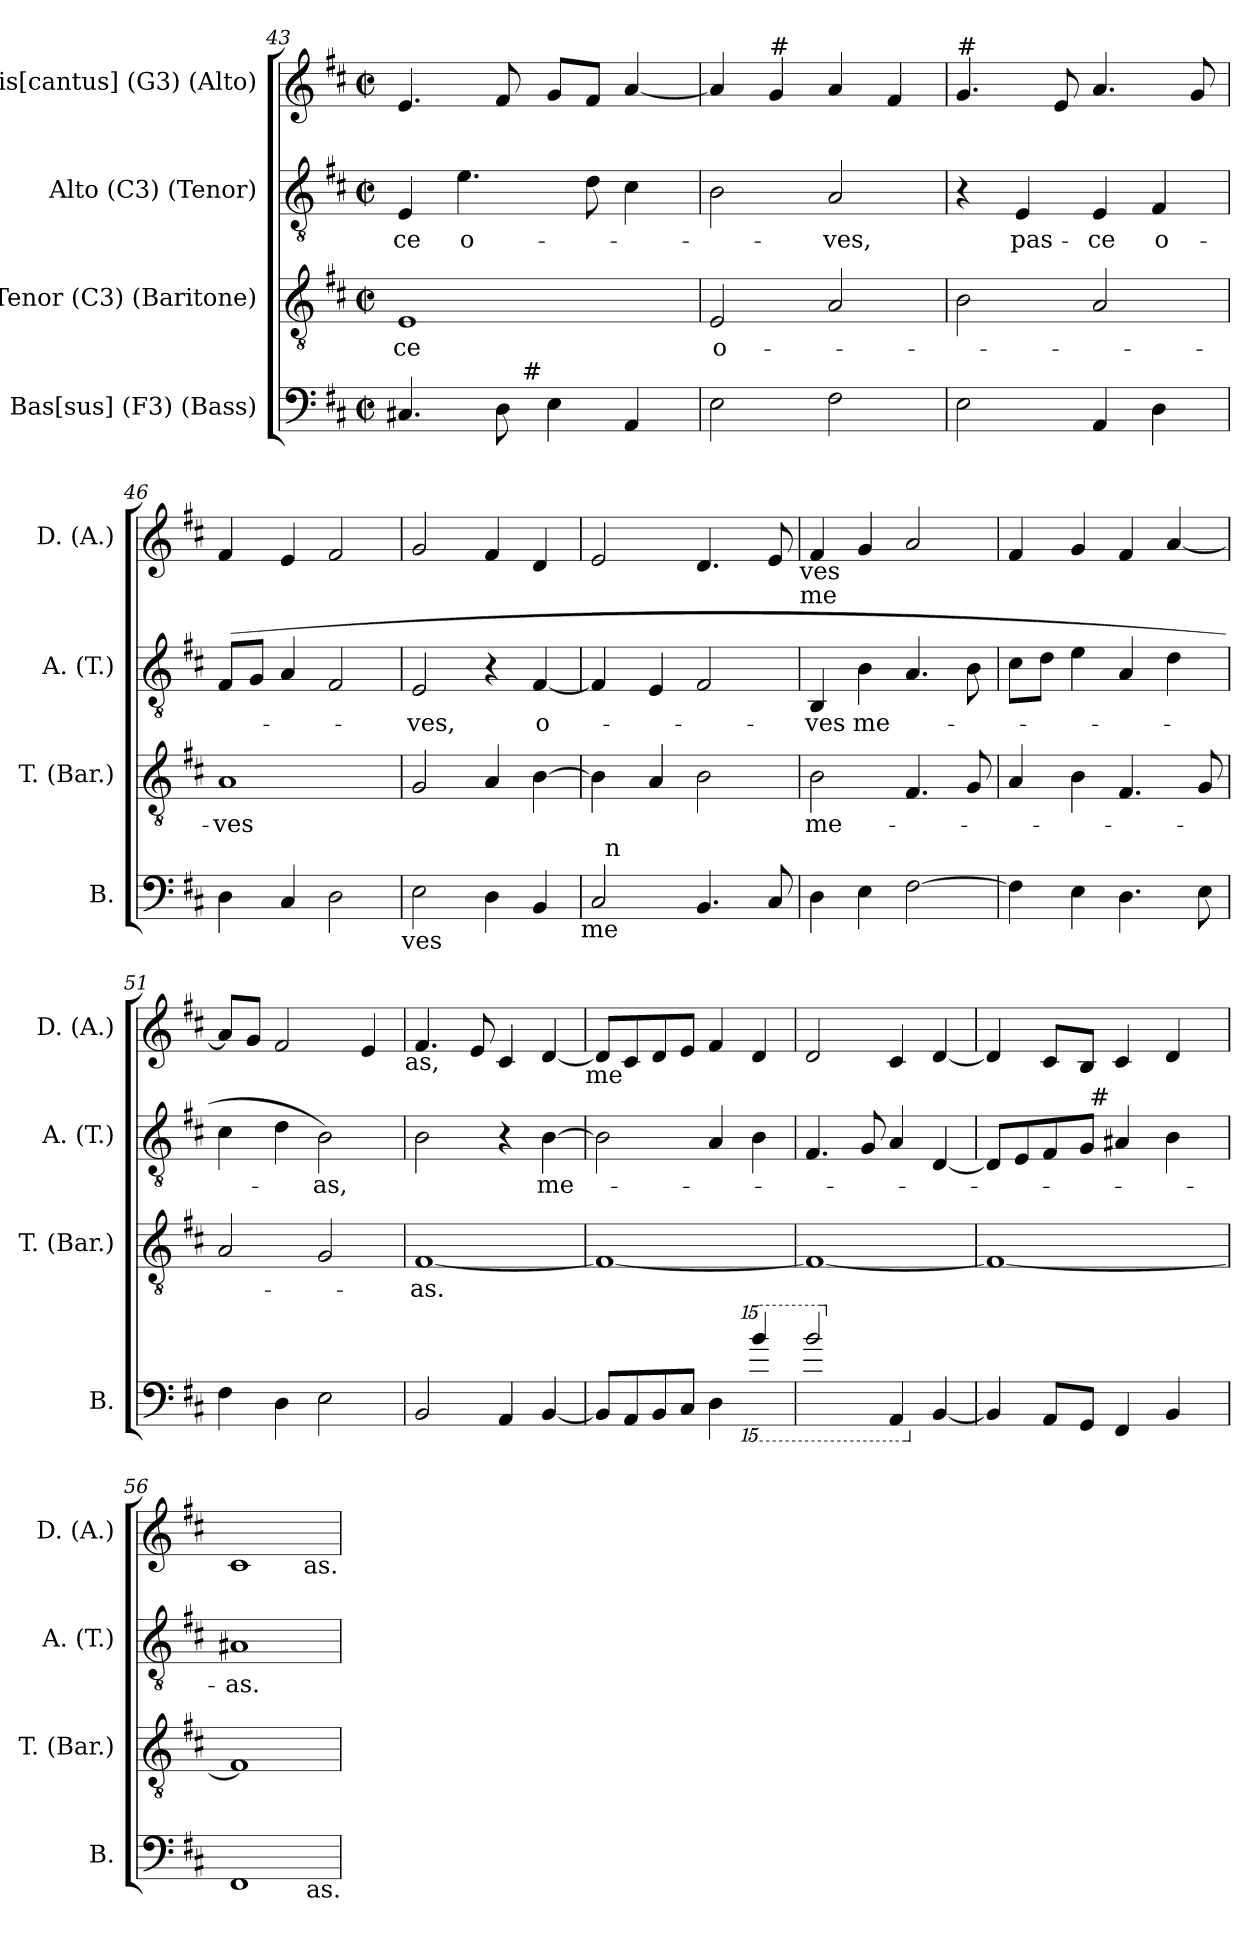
**kern	**kern	**text	**kern	**text	**kern
*part4	*part3	*part3	*part2	*part2	*part1
*staff4	*staff3	*staff3	*staff2	*staff2	*staff1
*I"Bas[sus] (F3) (Bass)	*I"Tenor (C3) (Baritone)	*	*I"Alto (C3) (Tenor)	*	*I"Dis[cantus] (G3) (Alto)
*I'B.	*I'T. (Bar.)	*	*I'A. (T.)	*	*I'D. (A.)
*clefF4	*clefGv2	*	*clefGv2	*	*clefG2
*k[f#c#]	*k[f#c#]	*	*k[f#c#]	*	*k[f#c#]
*D:	*D:	*	*D:	*	*D:
*M2/2	*M2/2	*	*M2/2	*	*M2/2
*met(c|)	*met(c|)	*	*met(c|)	*	*met(c|)
=43	=43	=43	=43	=43	=43
!	!	!LO:LY:b	!	!LO:LY:b	!
*^	*	*	*	*	*
4.C#X/	4..ryy	1E	-ce	4E/	-ce	4.e/
!	!	!	!	!	!LO:LY:b	!
.	.	.	.	4.e\	o-	.
8D\	.	.	.	.	.	8f#/
!	!LO:TX:a:t=#	!	!	!	!	!
.	2ryy	.	.	.	.	.
4E\	.	.	.	.	.	8g/L
.	.	.	.	8d\	.	8f#/J
4AA/	.	.	.	4c#\	.	[<4a/
.	16ryy	.	.	.	.	.
=44	=44	=44	=44	=44	=44	=44
!	!	!	!LO:LY:b	!	!	!
*v	*v	*	*	*	*	*
2E\	2E/	o-	2B\	.	4a/]
!	!	!	!	!	!LO:TX:a:t=#
.	.	.	.	.	4g/
!	!	!	!	!LO:LY:b	!
2F#\	2A/	.	2A/	-ves,	4a/
.	.	.	.	.	4f#/
=45	=45	=45	=45	=45	=45
!	!	!	!	!	!LO:TX:a:t=#
2E\	2B\	.	4r	.	4.g/
!	!	!	!	!LO:LY:b	!
.	.	.	4E/	pas-	.
.	.	.	.	.	8e/
!	!	!	!	!LO:LY:b:rj	!
4AA/	2A/	.	4E/	-ce	4.a/
!	!	!	!	!LO:LY:b	!
4D\	.	.	4F#/	o-	.
.	.	.	.	.	8g/
=46	=46	=46	=46	=46	=46
!	!	!LO:LY:b	!	!	!
4D\	1A	-ves	(<8F#/L	.	4f#/
.	.	.	8G/J	.	.
4C#/	.	.	4A/	.	4e/
2D\	.	.	2F#/	.	2f#/
!LO:TX:b:t=ves	!	!	!	!	!
!!LO:PB:g=z
=47	=47	=47	=47	=47	=47
!	!	!	!	!LO:LY:b	!
2E\	2G/	.	2E/	-ves,	2g/
4D\	4A/	.	4r	.	4f#/
!	!	!	!	!LO:LY:b	!
4BB/	[>4B\	.	[<4F#/	o-	4d/
!LO:TX:b:t=me	!	!	!	!	!
=48	=48	=48	=48	=48	=48
*^	*	*	*	*	*
2C#/	32ryy	4B\]	.	4F#/]	.	2e/
!	!LO:TX:a:t=n	!	!	!	!	!
.	2ryy	.	.	.	.	.
.	.	4A/	.	4E/	.	.
4.BB/	.	2B\	.	2F#/	.	4.d/
.	4...ryy	.	.	.	.	.
8C#/	.	.	.	.	.	8e/
!	!	!	!	!	!	!LO:TX:b:t=ves
!	!	!	!	!	!	!LO:TX:b:t=me
=49	=49	=49	=49	=49	=49	=49
!	!	!	!LO:LY:b	!	!LO:LY:b	!
*v	*v	*	*	*	*	*
4D\	2B\	me-	4BB/	-ves	4f#/
!	!	!	!	!LO:LY:b	!
4E\	.	.	4B\	me-	4g/
[>2F#\	4.F#/	.	4.A/	.	2a/
.	8G/	.	8B\	.	.
=50	=50	=50	=50	=50	=50
4F#\]	4A/	.	8c#\L	.	4f#/
.	.	.	8d\J	.	.
4E\	4B\	.	4e\	.	4g/
4.D\	4.F#/	.	4A/	.	4f#/
.	.	.	4d\	.	[<4a/
8E\	8G/	.	.	.	.
=51	=51	=51	=51	=51	=51
4F#\	2A/	.	4c#\	.	8a/L]
.	.	.	.	.	8g/J
4D\	.	.	4d\	.	2f#/
!	!	!	!	!LO:LY:b	!
2E\	2G/	.	2B\)	-as,	.
.	.	.	.	.	4e/
!	!	!	!	!	!LO:TX:b:t=as,
!!LO:LB:g=z
=52	=52	=52	=52	=52	=52
!	!	!LO:LY:b	!	!	!
2BB/	[<1F#	-as.	2B\	.	4.f#/
.	.	.	.	.	8e/
4AA/	.	.	4r	.	4c#/
!	!	!	!	!LO:LY:b	!
[<4BB/	.	.	[>4B\	me-	[<4d/
!	!	!	!	!	!LO:TX:b:t=me
=53	=53	=53	=53	=53	=53
8BB/L]	1F#_	.	2B\]	.	8d/L]
8AA/	.	.	.	.	8c#/
8BB/	.	.	.	.	8d/
8C#/J	.	.	.	.	8e/J
4D\	.	.	4A/	.	4f#/
*15ma	*	*	*	*	*
*15ba	*	*	*	*	*
4BB/	.	.	4B\	.	4d/
=54	=54	=54	=54	=54	=54
2BB/	1F#_	.	4.F#/	.	2d/
.	.	.	8G/	.	.
*X15ma	*	*	*	*	*
4AA/	.	.	4A/	.	4c#/
*X15ba	*	*	*	*	*
[<4BB/	.	.	[<4D/	.	[<4d/
=55	=55	=55	=55	=55	=55
*	*	*	*^	*	*
4BB/]	1F#_	.	8D/L]	3ryy	.	4d/]
.	.	.	8E/	.	.	.
8AA/L	.	.	8F#/	.	.	8c#/L
.	.	.	.	24.ryy	.	.
8GG/J	.	.	8G/J	.	.	8B/J
!	!	!	!	!LO:TX:a:t=#	!	!
.	.	.	.	3ryy	.	.
4FF#/	.	.	4A#X/	.	.	4c#/
.	.	.	.	6ryy	.	.
4BB/	.	.	4B\	.	.	4d/
.	.	.	.	12ryy	.	.
.	.	.	.	48ryy	.	.
=56	=56	=56	=56	=56	=56	=56
!	!	!	!	!	!LO:LY:b	!
*	*	*	*v	*v	*	*
1FF#	1F#]	.	1A#X	-as.	1c#
!	!	!	!	!	!LO:TX:b:t=as.
!LO:TX:b:t=as.	!	!	!	!	!
=	=	=	=	=	=
*-	*-	*-	*-	*-	*-
